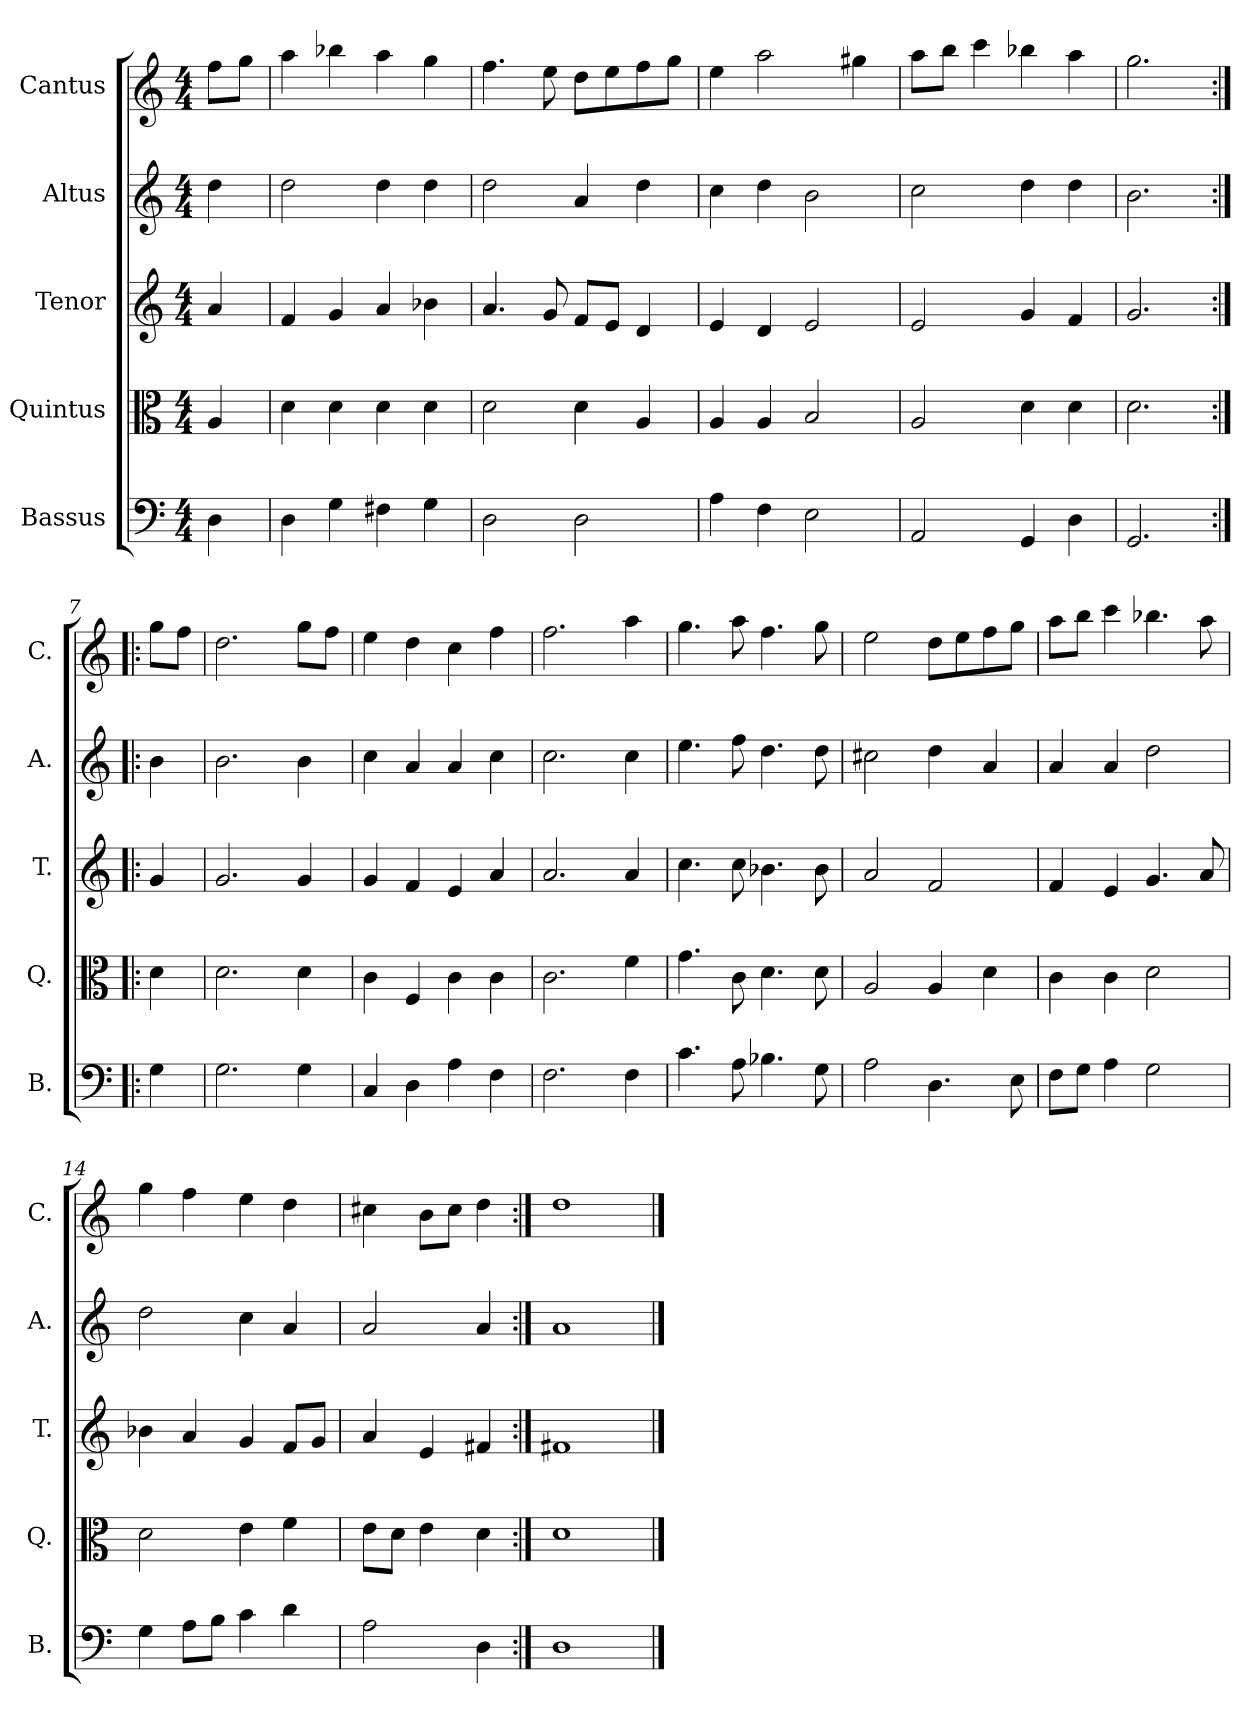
**kern	**kern	**kern	**kern	**kern
*part5	*part4	*part3	*part2	*part1
*staff5	*staff4	*staff3	*staff2	*staff1
*I"Bassus	*I"Quintus	*I"Tenor	*I"Altus	*I"Cantus
*I'B.	*I'Q.	*I'T.	*I'A.	*I'C.
*clefF4	*clefC3	*clefG2	*clefG2	*clefG2
*k[]	*k[]	*k[]	*k[]	*k[]
*M4/4	*M4/4	*M4/4	*M4/4	*M4/4
=1	=1	=1	=1	=1
4D\	4A/	4a/	4dd\	8ff\L
.	.	.	.	8gg\J
=2	=2	=2	=2	=2
4D\	4d\	4f/	2dd\	4aa\
4G\	4d\	4g/	.	4bb-X\
4F#X\	4d\	4a/	4dd\	4aa\
4G\	4d\	4b-X\	4dd\	4gg\
=3	=3	=3	=3	=3
2D\	2d\	4.a/	2dd\	4.ff\
.	.	8g/	.	8ee\
2D\	4d\	8f/L	4a/	8dd\L
.	.	8e/J	.	8ee\
.	4A/	4d/	4dd\	8ff\
.	.	.	.	8gg\J
=4	=4	=4	=4	=4
4A\	4A/	4e/	4cc\	4ee\
4F\	4A/	4d/	4dd\	2aa\
2E\	2B/	2e/	2b\	.
.	.	.	.	4gg#X\
=5	=5	=5	=5	=5
2AA/	2A/	2e/	2cc\	8aa\L
.	.	.	.	8bb\J
.	.	.	.	4ccc\
4GG/	4d\	4g/	4dd\	4bb-X\
4D\	4d\	4f/	4dd\	4aa\
=6	=6	=6	=6	=6
2.GG/	2.d\	2.g/	2.b\	2.gg\
=7:|!|:	=7:|!|:	=7:|!|:	=7:|!|:	=7:|!|:
4G\	4d\	4g/	4b\	8gg\L
.	.	.	.	8ff\J
!!LO:LB:g=z
=8	=8	=8	=8	=8
2.G\	2.d\	2.g/	2.b\	2.dd\
4G\	4d\	4g/	4b\	8gg\L
.	.	.	.	8ff\J
=9	=9	=9	=9	=9
4C/	4c\	4g/	4cc\	4ee\
4D\	4F/	4f/	4a/	4dd\
4A\	4c\	4e/	4a/	4cc\
4F\	4c\	4a/	4cc\	4ff\
=10	=10	=10	=10	=10
2.F\	2.c\	2.a/	2.cc\	2.ff\
4F\	4f\	4a/	4cc\	4aa\
=11	=11	=11	=11	=11
4.c\	4.g\	4.cc\	4.ee\	4.gg\
8A\	8c\	8cc\	8ff\	8aa\
4.B-X\	4.d\	4.b-X\	4.dd\	4.ff\
8G\	8d\	8b-\	8dd\	8gg\
=12	=12	=12	=12	=12
2A\	2A/	2a/	2cc#X\	2ee\
4.D\	4A/	2f/	4dd\	8dd\L
.	.	.	.	8ee\
.	4d\	.	4a/	8ff\
8E\	.	.	.	8gg\J
!!LO:PB:g=z
=13	=13	=13	=13	=13
8F\L	4c\	4f/	4a/	8aa\L
8G\J	.	.	.	8bb\J
4A\	4c\	4e/	4a/	4ccc\
2G\	2d\	4.g/	2dd\	4.bb-X\
.	.	8a/	.	8aa\
=14	=14	=14	=14	=14
4G\	2d\	4b-X\	2dd\	4gg\
8A\L	.	4a/	.	4ff\
8B\J	.	.	.	.
4c\	4e\	4g/	4cc\	4ee\
4d\	4f\	8f/L	4a/	4dd\
.	.	8g/J	.	.
=15	=15	=15	=15	=15
2A\	8e\L	4a/	2a/	4cc#X\
.	8d\J	.	.	.
.	4e\	4e/	.	8b\L
.	.	.	.	8cc#\J
4D\	4d\	4f#X/	4a/	4dd\
=16:|!	=16:|!	=16:|!	=16:|!	=16:|!
1D	1d	1f#X	1a	1dd
==	==	==	==	==
*-	*-	*-	*-	*-
